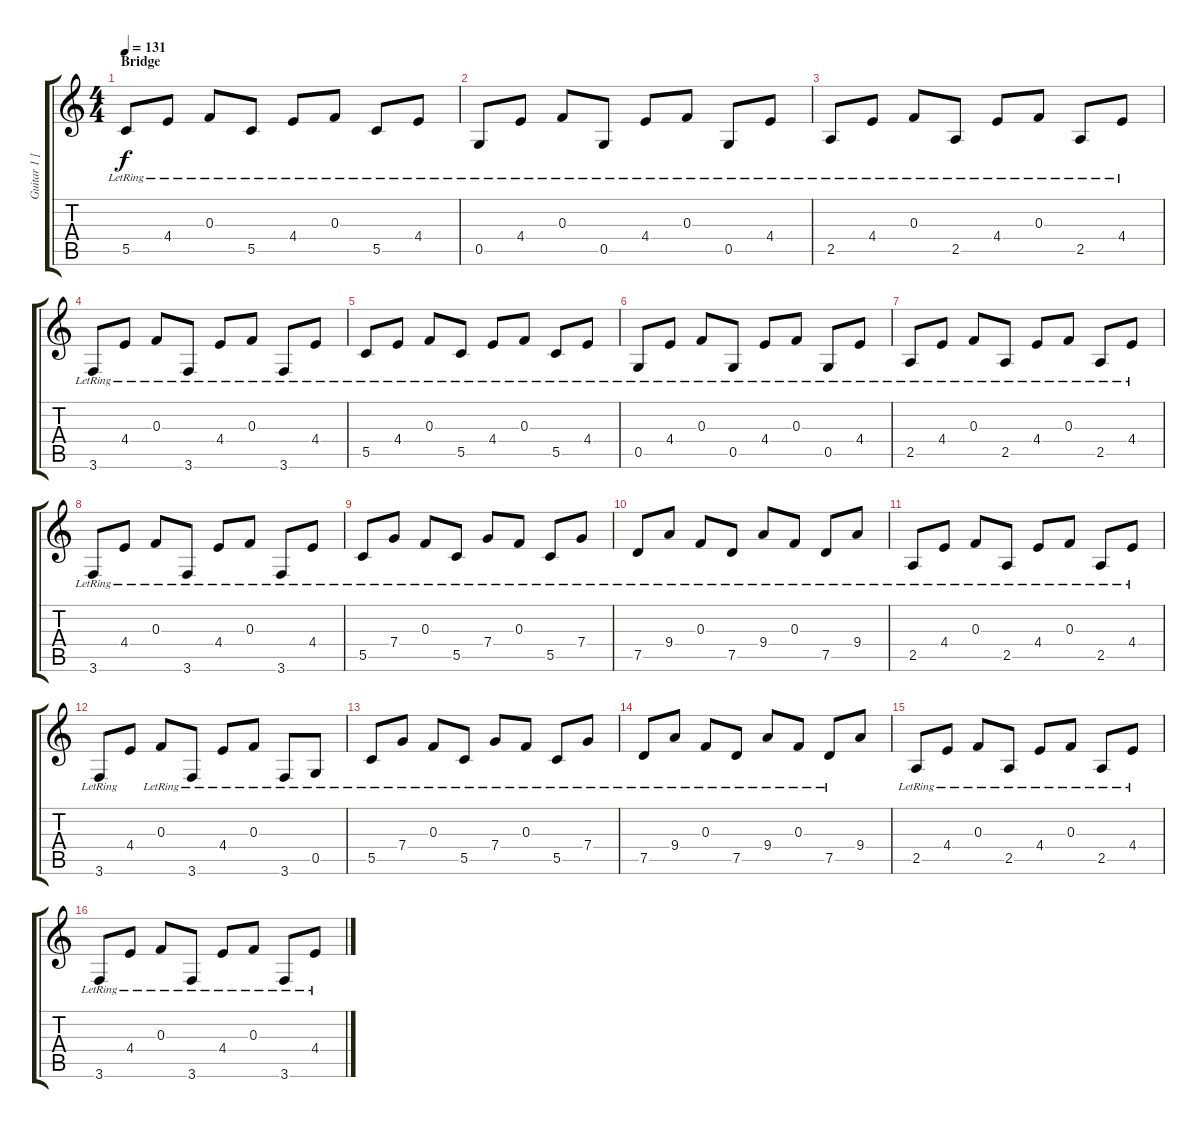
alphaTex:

\track ("Guitar 1 [Tom Delonge]" "Guitar 1 [") {instrument distortionguitar}
\staff {score tabs}
\tuning (D4 A3 F3 C3 G2 D2) {hide}
\ts (4 4)
\section ("" "Bridge")
\tempo 131
\clef g2
\ks c
5.5{lr}.8{dy f instrument electricguitarclean} 4.4{lr}.8 0.3{lr}.8 5.5{lr}.8 4.4{lr}.8 0.3{lr}.8 5.5{lr}.8 4.4{lr}.8 |
0.5{lr}.8 4.4{lr}.8 0.3{lr}.8 0.5{lr}.8 4.4{lr}.8 0.3{lr}.8 0.5{lr}.8 4.4{lr}.8 |
2.5{lr}.8 4.4{lr}.8 0.3{lr}.8 2.5{lr}.8 4.4{lr}.8 0.3{lr}.8 2.5{lr}.8 4.4{lr}.8 |
3.6{lr}.8 4.4{lr}.8 0.3{lr}.8 3.6{lr}.8 4.4{lr}.8 0.3{lr}.8 3.6{lr}.8 4.4{lr}.8 |
5.5{lr}.8 4.4{lr}.8 0.3{lr}.8 5.5{lr}.8 4.4{lr}.8 0.3{lr}.8 5.5{lr}.8 4.4{lr}.8 |
0.5{lr}.8 4.4{lr}.8 0.3{lr}.8 0.5{lr}.8 4.4{lr}.8 0.3{lr}.8 0.5{lr}.8 4.4{lr}.8 |
2.5{lr}.8 4.4{lr}.8 0.3{lr}.8 2.5{lr}.8 4.4{lr}.8 0.3{lr}.8 2.5{lr}.8 4.4{lr}.8 |
3.6{lr}.8 4.4{lr}.8 0.3{lr}.8 3.6{lr}.8 4.4{lr}.8 0.3{lr}.8 3.6{lr}.8 4.4{lr}.8 |
5.5{lr}.8 7.4{lr}.8 0.3{lr}.8 5.5{lr}.8 7.4{lr}.8 0.3{lr}.8 5.5{lr}.8 7.4{lr}.8 |
7.5{lr}.8 9.4{lr}.8 0.3{lr}.8 7.5{lr}.8 9.4{lr}.8 0.3{lr}.8 7.5{lr}.8 9.4{lr}.8 |
2.5{lr}.8 4.4{lr}.8 0.3{lr}.8 2.5{lr}.8 4.4{lr}.8 0.3{lr}.8 2.5{lr}.8 4.4{lr}.8 |
3.6{lr}.8 4.4.8 0.3{lr}.8 3.6{lr}.8 4.4{lr}.8 0.3{lr}.8 3.6{lr}.8 0.5{lr}.8 |
5.5{lr}.8 7.4{lr}.8 0.3{lr}.8 5.5{lr}.8 7.4{lr}.8 0.3{lr}.8 5.5{lr}.8 7.4{lr}.8 |
7.5{lr}.8 9.4{lr}.8 0.3{lr}.8 7.5{lr}.8 9.4{lr}.8 0.3{lr}.8 7.5{lr}.8 9.4.8 |
2.5{lr}.8 4.4{lr}.8 0.3{lr}.8 2.5{lr}.8 4.4{lr}.8 0.3{lr}.8 2.5{lr}.8 4.4{lr}.8 |
3.6{lr}.8 4.4{lr}.8 0.3{lr}.8 3.6{lr}.8 4.4{lr}.8 0.3{lr}.8 3.6{lr}.8 4.4{lr}.8
